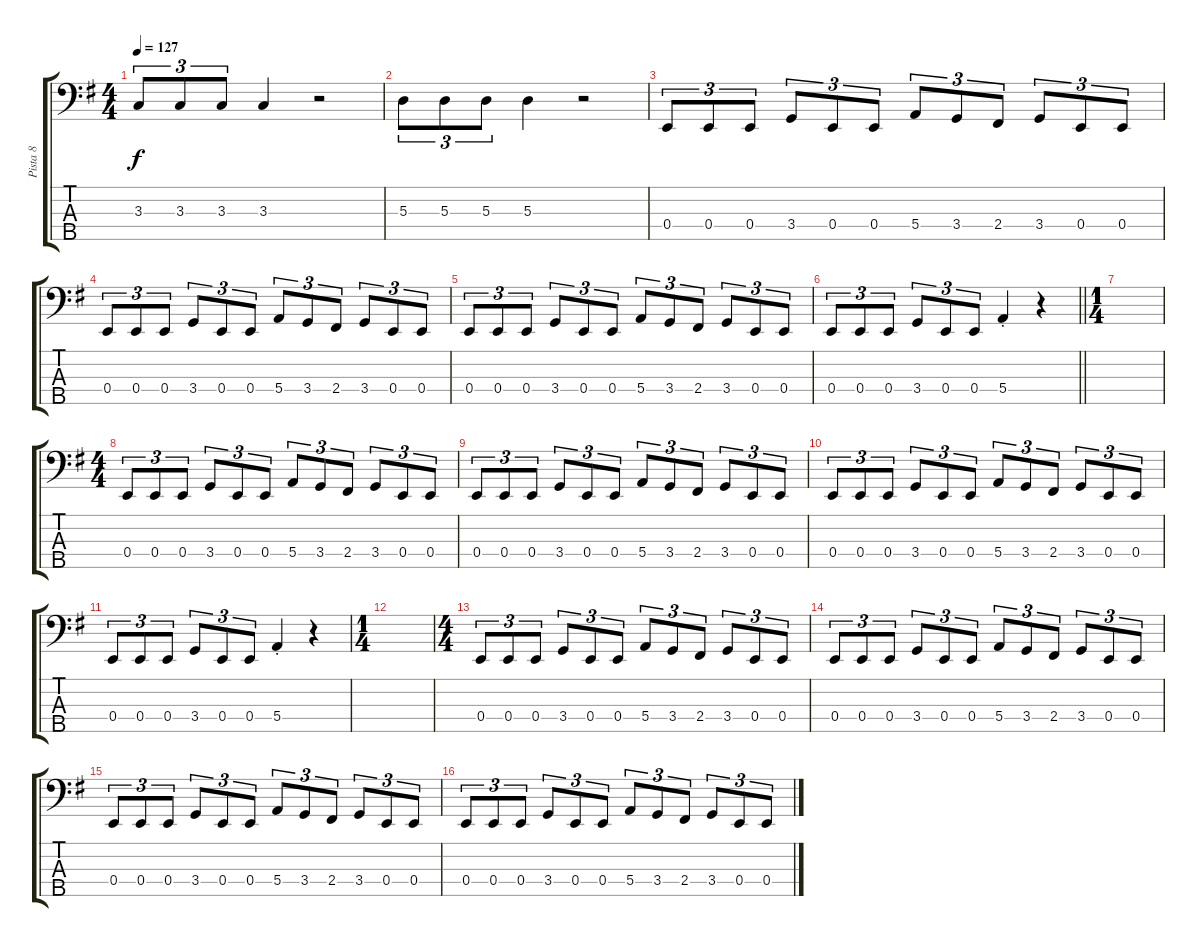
\track ("Pista 8" "Pista 8") {instrument electricbassfinger}
\staff {score tabs}
\tuning (G2 D2 A1 E1 B0) {hide}
\ts (4 4)
\tempo 127
\clef f4
\ks eminor
3.3.8{tu (3 2) dy f} 3.3.8{tu (3 2)} 3.3.8{tu (3 2)} 3.3.4 r.2 |
5.3.8{tu (3 2)} 5.3.8{tu (3 2)} 5.3.8{tu (3 2)} 5.3.4 r.2 |
0.4.8{tu (3 2)} 0.4.8{tu (3 2)} 0.4.8{tu (3 2)} 3.4.8{tu (3 2)} 0.4.8{tu (3 2)} 0.4.8{tu (3 2)} 5.4.8{tu (3 2)} 3.4.8{tu (3 2)} 2.4.8{tu (3 2)} 3.4.8{tu (3 2)} 0.4.8{tu (3 2)} 0.4.8{tu (3 2)} |
0.4.8{tu (3 2)} 0.4.8{tu (3 2)} 0.4.8{tu (3 2)} 3.4.8{tu (3 2)} 0.4.8{tu (3 2)} 0.4.8{tu (3 2)} 5.4.8{tu (3 2)} 3.4.8{tu (3 2)} 2.4.8{tu (3 2)} 3.4.8{tu (3 2)} 0.4.8{tu (3 2)} 0.4.8{tu (3 2)} |
0.4.8{tu (3 2)} 0.4.8{tu (3 2)} 0.4.8{tu (3 2)} 3.4.8{tu (3 2)} 0.4.8{tu (3 2)} 0.4.8{tu (3 2)} 5.4.8{tu (3 2)} 3.4.8{tu (3 2)} 2.4.8{tu (3 2)} 3.4.8{tu (3 2)} 0.4.8{tu (3 2)} 0.4.8{tu (3 2)} |
\barLineRight lightlight
0.4.8{tu (3 2)} 0.4.8{tu (3 2)} 0.4.8{tu (3 2)} 3.4.8{tu (3 2)} 0.4.8{tu (3 2)} 0.4.8{tu (3 2)} 5.4{st}.4 r.4 |
\ts (1 4)
|
\ts (4 4)
0.4.8{tu (3 2)} 0.4.8{tu (3 2)} 0.4.8{tu (3 2)} 3.4.8{tu (3 2)} 0.4.8{tu (3 2)} 0.4.8{tu (3 2)} 5.4.8{tu (3 2)} 3.4.8{tu (3 2)} 2.4.8{tu (3 2)} 3.4.8{tu (3 2)} 0.4.8{tu (3 2)} 0.4.8{tu (3 2)} |
0.4.8{tu (3 2)} 0.4.8{tu (3 2)} 0.4.8{tu (3 2)} 3.4.8{tu (3 2)} 0.4.8{tu (3 2)} 0.4.8{tu (3 2)} 5.4.8{tu (3 2)} 3.4.8{tu (3 2)} 2.4.8{tu (3 2)} 3.4.8{tu (3 2)} 0.4.8{tu (3 2)} 0.4.8{tu (3 2)} |
0.4.8{tu (3 2)} 0.4.8{tu (3 2)} 0.4.8{tu (3 2)} 3.4.8{tu (3 2)} 0.4.8{tu (3 2)} 0.4.8{tu (3 2)} 5.4.8{tu (3 2)} 3.4.8{tu (3 2)} 2.4.8{tu (3 2)} 3.4.8{tu (3 2)} 0.4.8{tu (3 2)} 0.4.8{tu (3 2)} |
0.4.8{tu (3 2)} 0.4.8{tu (3 2)} 0.4.8{tu (3 2)} 3.4.8{tu (3 2)} 0.4.8{tu (3 2)} 0.4.8{tu (3 2)} 5.4{st}.4 r.4 |
\ts (1 4)
|
\ts (4 4)
0.4.8{tu (3 2)} 0.4.8{tu (3 2)} 0.4.8{tu (3 2)} 3.4.8{tu (3 2)} 0.4.8{tu (3 2)} 0.4.8{tu (3 2)} 5.4.8{tu (3 2)} 3.4.8{tu (3 2)} 2.4.8{tu (3 2)} 3.4.8{tu (3 2)} 0.4.8{tu (3 2)} 0.4.8{tu (3 2)} |
0.4.8{tu (3 2)} 0.4.8{tu (3 2)} 0.4.8{tu (3 2)} 3.4.8{tu (3 2)} 0.4.8{tu (3 2)} 0.4.8{tu (3 2)} 5.4.8{tu (3 2)} 3.4.8{tu (3 2)} 2.4.8{tu (3 2)} 3.4.8{tu (3 2)} 0.4.8{tu (3 2)} 0.4.8{tu (3 2)} |
0.4.8{tu (3 2)} 0.4.8{tu (3 2)} 0.4.8{tu (3 2)} 3.4.8{tu (3 2)} 0.4.8{tu (3 2)} 0.4.8{tu (3 2)} 5.4.8{tu (3 2)} 3.4.8{tu (3 2)} 2.4.8{tu (3 2)} 3.4.8{tu (3 2)} 0.4.8{tu (3 2)} 0.4.8{tu (3 2)} |
0.4.8{tu (3 2)} 0.4.8{tu (3 2)} 0.4.8{tu (3 2)} 3.4.8{tu (3 2)} 0.4.8{tu (3 2)} 0.4.8{tu (3 2)} 5.4.8{tu (3 2)} 3.4.8{tu (3 2)} 2.4.8{tu (3 2)} 3.4.8{tu (3 2)} 0.4.8{tu (3 2)} 0.4.8{tu (3 2)}
